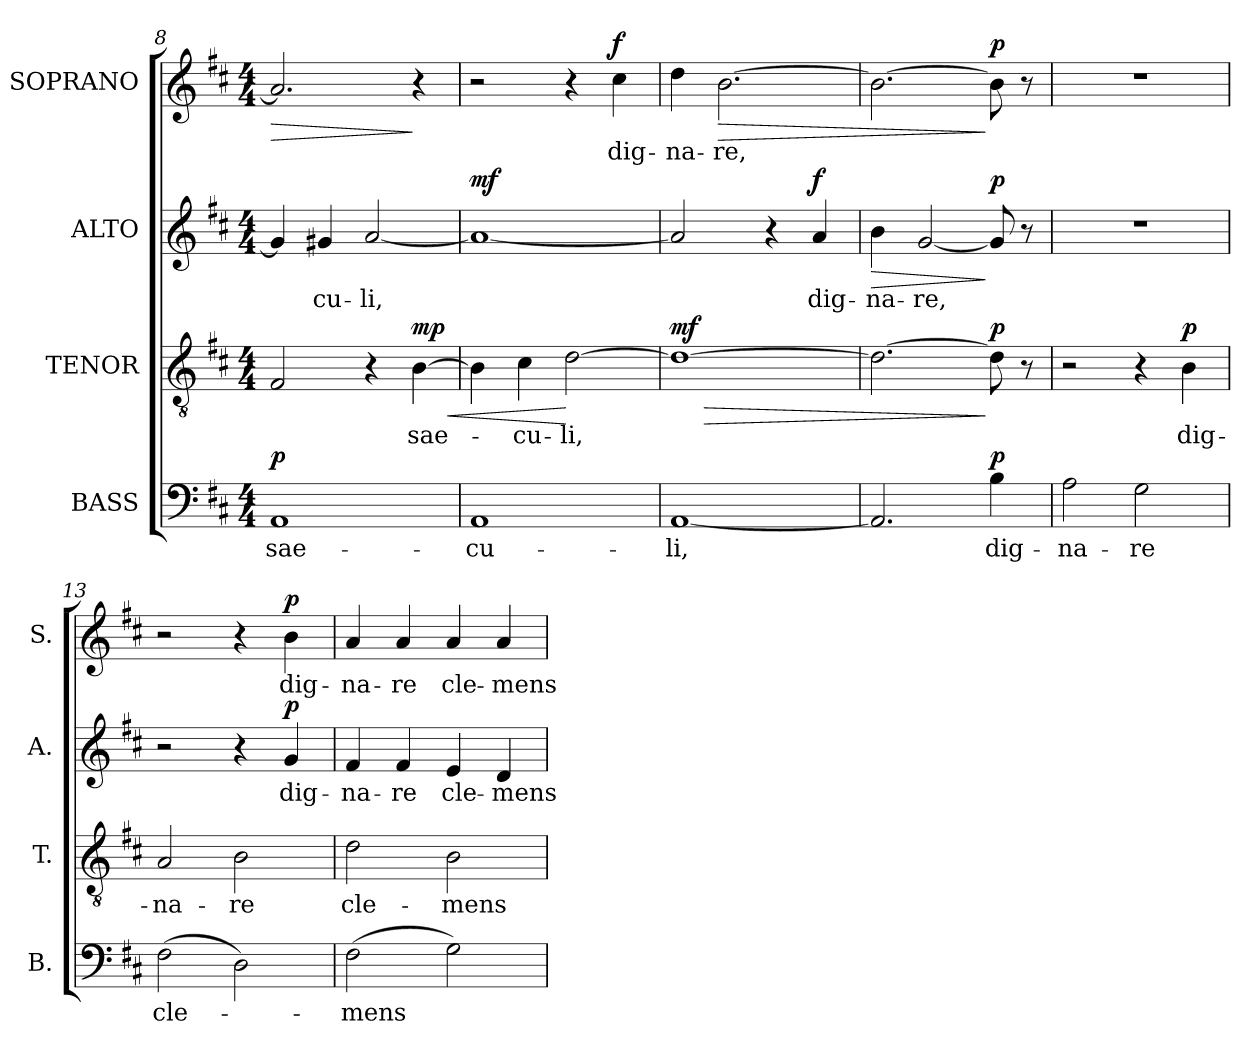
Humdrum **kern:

**kern	**text	**dynam	**kern	**text	**dynam	**kern	**text	**dynam	**kern	**text	**dynam
*part4	*part4	*part4	*part3	*part3	*part3	*part2	*part2	*part2	*part1	*part1	*part1
*staff4	*staff4	*staff4	*staff3	*staff3	*staff3	*staff2	*staff2	*staff2	*staff1	*staff1	*staff1
*I"BASS	*	*	*I"TENOR	*	*	*I"ALTO	*	*	*I"SOPRANO	*	*
*I'B.	*	*	*I'T.	*	*	*I'A.	*	*	*I'S.	*	*
*clefF4	*	*	*clefGv2	*	*	*clefG2	*	*	*clefG2	*	*
*	*	*	*ITrd7c12	*	*	*	*	*	*	*	*
*k[f#c#]	*	*	*k[f#c#]	*	*	*k[f#c#]	*	*	*k[f#c#]	*	*
*D:	*	*	*D:	*	*	*D:	*	*	*D:	*	*
*M4/4	*	*	*M4/4	*	*	*M4/4	*	*	*M4/4	*	*
=8	=8	=8	=8	=8	=8	=8	=8	=8	=8	=8	=8
!	!LO:LY:b:color=#000000	!	!	!	!	!	!	!	!	!	!LO:HP:b
1AAi	sae-	p	2FF#i/	.	.	4gi/]	.	.	2.ai/]	.	>
!	!	!	!	!	!	!	!LO:LY:b:color=#000000	!	!	!	!
.	.	.	.	.	.	4g#Xi/	-cu-	.	.	.	.
!	!	!	!	!	!	!	!LO:LY:b:color=#000000	!	!	!	!
.	.	.	4r	.	.	[<2ai/	-li,	.	.	.	.
!	!	!	!	!LO:LY:b:color=#000000	!LO:HP:b	!	!	!	!	!	!
.	.	.	[>4BBi\	sae-	< mp	.	.	.	4r	.	]
=9	=9	=9	=9	=9	=9	=9	=9	=9	=9	=9	=9
!	!LO:LY:b:color=#000000	!	!	!	!	!	!	!	!	!	!
1AAi	-cu-	.	4BBi\]	.	.	1ai_<	.	mf	2r	.	.
!	!	!	!	!LO:LY:b:color=#000000	!	!	!	!	!	!	!
.	.	.	4C#i\	-cu-	.	.	.	.	.	.	.
!	!	!	!	!LO:LY:b:color=#000000	!	!	!	!	!	!	!
.	.	.	[>2Di\	-li,	[	.	.	.	4r	.	.
!	!	!	!	!	!	!	!	!	!	!LO:LY:b:color=#000000	!
.	.	.	.	.	.	.	.	.	4cc#i\	dig-	f
=10	=10	=10	=10	=10	=10	=10	=10	=10	=10	=10	=10
!	!LO:LY:b:color=#000000	!	!	!	!LO:HP:b	!	!	!	!	!	!
!	!	!	!	!	!	!	!	!	!	!LO:LY:b:color=#000000	!
[<1AAi	-li,	.	1Di_>	.	> mf	2ai/]	.	.	4ddi\	-na-	.
!	!	!	!	!	!	!	!	!	!	!LO:LY:b:color=#000000	!LO:HP:b
.	.	.	.	.	.	.	.	.	[>2.bi\	-re,	>
.	.	.	.	.	.	4r	.	.	.	.	.
!	!	!	!	!	!	!	!LO:LY:b:color=#000000	!	!	!	!
.	.	.	.	.	.	4ai/	dig-	f	.	.	.
=11	=11	=11	=11	=11	=11	=11	=11	=11	=11	=11	=11
!	!	!	!	!	!	!	!LO:LY:b:color=#000000	!LO:HP:b	!	!	!
2.AAi/]	.	.	2.Di\_>	.	.	4bi\	-na-	>	2.bi\_>	.	.
!	!	!	!	!	!	!	!LO:LY:b:color=#000000	!	!	!	!
.	.	.	.	.	.	[<2gi/	-re,	.	.	.	.
!	!LO:LY:b:color=#000000	!	!	!	!	!	!	!	!	!	!
4Bi\	dig-	p	8Di\]	.	] p	8gi/]	.	] p	8bi\]	.	] p
.	.	.	8r	.	.	8r	.	.	8r	.	.
=12	=12	=12	=12	=12	=12	=12	=12	=12	=12	=12	=12
!	!LO:LY:b:color=#000000	!	!	!	!	!	!	!	!	!	!
2Ai\	-na-	.	2r	.	.	1r	.	.	1r	.	.
!	!LO:LY:b:color=#000000	!	!	!	!	!	!	!	!	!	!
2Gi\	-re	.	4r	.	.	.	.	.	.	.	.
!	!	!	!	!LO:LY:b:color=#000000	!	!	!	!	!	!	!
.	.	.	4BBi\	dig-	p	.	.	.	.	.	.
=13	=13	=13	=13	=13	=13	=13	=13	=13	=13	=13	=13
!	!LO:LY:b:color=#000000	!	!	!	!	!	!	!	!	!	!
!	!	!	!	!LO:LY:b:color=#000000	!	!	!	!	!	!	!
(2F#i\	cle-	.	2AAi/	-na-	.	2r	.	.	2r	.	.
!	!	!	!	!LO:LY:b:color=#000000	!	!	!	!	!	!	!
2Di\)	.	.	2BBi\	-re	.	4r	.	.	4r	.	.
!	!	!	!	!	!	!	!LO:LY:b:color=#000000	!	!	!	!
!	!	!	!	!	!	!	!	!	!	!LO:LY:b:color=#000000	!
.	.	.	.	.	.	4gi/	dig-	p	4bi\	dig-	p
!!LO:LB:g=z
=14	=14	=14	=14	=14	=14	=14	=14	=14	=14	=14	=14
!	!LO:LY:b:color=#000000	!	!	!	!	!	!	!	!	!	!
!	!	!	!	!LO:LY:b:color=#000000	!	!	!	!	!	!	!
!	!	!	!	!	!	!	!LO:LY:b:color=#000000	!	!	!	!
!	!	!	!	!	!	!	!	!	!	!LO:LY:b:color=#000000	!
(2F#i\	-mens	.	2Di\	cle-	.	4f#i/	-na-	.	4ai/	-na-	.
!	!	!	!	!	!	!	!LO:LY:b:color=#000000	!	!	!	!
!	!	!	!	!	!	!	!	!	!	!LO:LY:b:color=#000000	!
.	.	.	.	.	.	4f#i/	-re	.	4ai/	-re	.
!	!	!	!	!LO:LY:b:color=#000000	!	!	!	!	!	!	!
!	!	!	!	!	!	!	!LO:LY:b:color=#000000	!	!	!	!
!	!	!	!	!	!	!	!	!	!	!LO:LY:b:color=#000000	!
2Gi\)	.	.	2BBi\	-mens	.	4ei/	cle-	.	4ai/	cle-	.
!	!	!	!	!	!	!	!LO:LY:b:color=#000000	!	!	!	!
!	!	!	!	!	!	!	!	!	!	!LO:LY:b:color=#000000	!
.	.	.	.	.	.	4di/	-mens	.	4ai/	-mens	.
=	=	=	=	=	=	=	=	=	=	=	=
*-	*-	*-	*-	*-	*-	*-	*-	*-	*-	*-	*-
